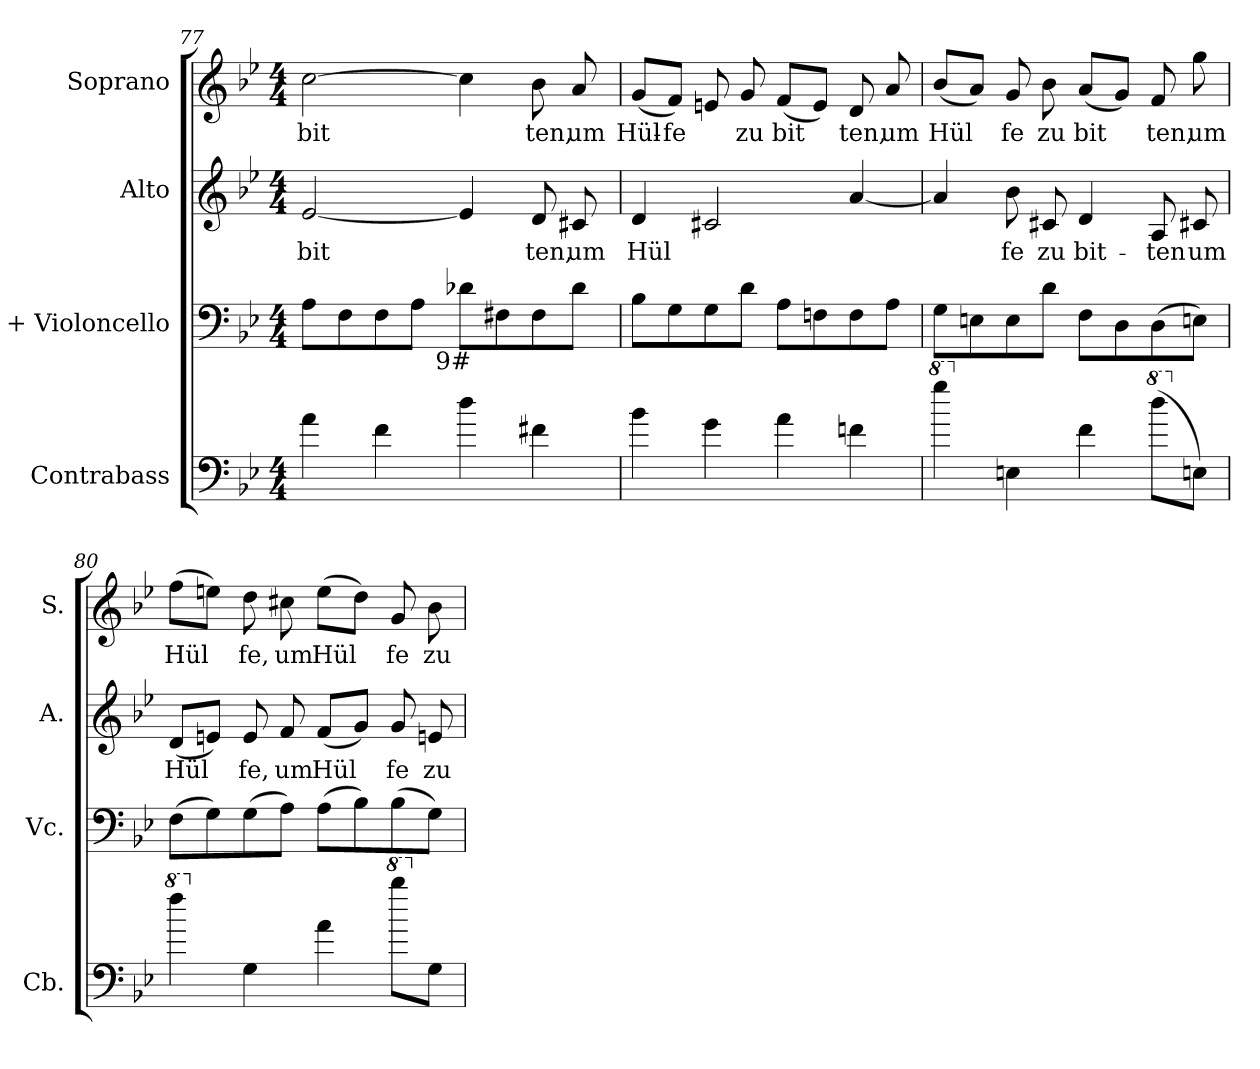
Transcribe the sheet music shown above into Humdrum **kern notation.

**kern	**kern	**kern	**text	**kern	**text
*part4	*part3	*part2	*part2	*part1	*part1
*staff4	*staff3	*staff2	*staff2	*staff1	*staff1
*I"Contrabass	*I"+  Violoncello	*I"Alto	*	*I"Soprano	*
*I'Cb.	*I'Vc.	*I'A.	*	*I'S.	*
*clefF4	*clefF4	*clefG2	*	*clefG2	*
*ITrd7c12	*	*	*	*	*
*k[b-e-]	*k[b-e-]	*k[b-e-]	*	*k[b-e-]	*
*B-:	*B-:	*B-:	*	*B-:	*
*M4/4	*M4/4	*M4/4	*	*M4/4	*
=77	=77	=77	=77	=77	=77
!	!LO:TX:b:t=6b	!	!	!	!
!	!	!	!LO:LY:b:cj	!	!LO:LY:b:cj
*	*^	*	*	*	*
4A>\	8A\L	4..ryy	[<2e-/	bit-	[>2cc\	bit-
.	8F\	.	.	.	.	.
4F\	8F\	.	.	.	.	.
.	8A\J	.	.	.	.	.
!	!	!LO:TX:b:t=9#	!	!	!	!
.	.	2ryy	.	.	.	.
!	!	!	!	!LO:LY:b:cj	!	!LO:LY:b:cj
4d\	8d-\L	.	4e-/]	--	4cc\]	--
.	8F#X\	.	.	.	.	.
!	!	!	!	!LO:LY:b:cj	!	!LO:LY:b:cj
4F#X\	8F#\	.	8d/	-ten,	8b-\	-ten,
!	!	!	!	!LO:LY:b:cj	!	!LO:LY:b:cj
.	8d-\J	.	8c#X/	um	8a/	um
.	.	16ryy	.	.	.	.
=78	=78	=78	=78	=78	=78	=78
!	!	!	!	!LO:LY:b:cj	!	!LO:LY:b:cj
*	*v	*v	*	*	*	*
4B-\	8B-\L	4d/	Hül-	(<8g/L	Hül-
!	!	!	!	!	!LO:LY:b:cj
.	8G\	.	.	8f/J)	-fe
!	!	!	!LO:LY:b:cj	!	!LO:LY:b:cj
4G>\	8G<\	2c#X/	--	8en/	.
!	!	!	!	!	!LO:LY:b:cj
.	8d\J	.	.	8g/	zu
!	!	!	!	!	!LO:LY:b:cj
4A>\	8A\L	.	.	(<8f/L	bit-
!	!	!	!	!	!LO:LY:b:cj
.	8Fn\	.	.	8e/J)	--
!	!	!	!LO:LY:b:cj	!	!LO:LY:b:cj
4Fn\	8F\	[<4a/	--	8d/	-ten,
!	!	!	!	!	!LO:LY:b:cj
.	8A\J	.	.	8a>/	um
!!LO:LB:g=z
=79	=79	=79	=79	=79	=79
*8va	*	*	*	*	*
!	!	!	!LO:LY:b:cj	!	!LO:LY:b:cj
4gg\	8G\L	4a/]	--	(<8b-/L	Hül-
!	!	!	!	!	!LO:LY:b:cj
.	8En\	.	.	8a/J)	--
*X8va	*	*	*	*	*
!	!	!	!LO:LY:b:cj	!	!LO:LY:b:cj
4EEn\	8E\	8b-\	-fe	8g/	-fe
!	!	!	!LO:LY:b:cj	!	!LO:LY:b:cj
.	8d\J	8c#X/	zu	8b-\	zu
!	!	!	!LO:LY:b:cj	!	!LO:LY:b:cj
4F\	8F\L	4d/	bit-	(<8a/L	bit-
!	!	!	!	!	!LO:LY:b:cj
.	8D\	.	.	8g/J)	--
*8va	*	*	*	*	*
!	!	!	!LO:LY:b:cj	!	!LO:LY:b:cj
(>8dd\L	(>8D\	8A/	-ten	8f/	-ten,
*X8va	*	*	*	*	*
!	!	!	!LO:LY:b:cj	!	!LO:LY:b:cj
8EEn\J)	8En\J)	8c#X/	um	8gg\	um
=80	=80	=80	=80	=80	=80
*8va	*	*	*	*	*
!	!	!	!LO:LY:b:cj	!	!LO:LY:b:cj
4ff\	(>8F\L	(<8d/L	Hül-	(>8ff\L	Hül-
!	!	!	!LO:LY:b:cj	!	!LO:LY:b:cj
.	8G\)	8en/J)	--	8een\J)	--
*X8va	*	*	*	*	*
!	!	!	!LO:LY:b:cj	!	!LO:LY:b:cj
4GG\	(>8G\	8e/	-fe,	8dd\	-fe,
!	!	!	!LO:LY:b:cj	!	!LO:LY:b:cj
.	8A\J)	8f/	um	8cc#X\	um
!	!	!	!LO:LY:b:cj	!	!LO:LY:b:cj
4A\	(>8A\L	(<8f/L	Hül-	(>8ee\L	Hül-
!	!	!	!LO:LY:b:cj	!	!LO:LY:b:cj
.	8B-\)	8g/J)	--	8dd\J)	--
*8va	*	*	*	*	*
!	!	!	!LO:LY:b:cj	!	!LO:LY:b:cj
8bb-\L	(>8B-\	8g/	-fe	8g/	-fe
*X8va	*	*	*	*	*
!	!	!	!LO:LY:b:cj	!	!LO:LY:b:cj
8GG>\J	8G\J)	8en/	zu	8b-\	zu
=	=	=	=	=	=
*-	*-	*-	*-	*-	*-
